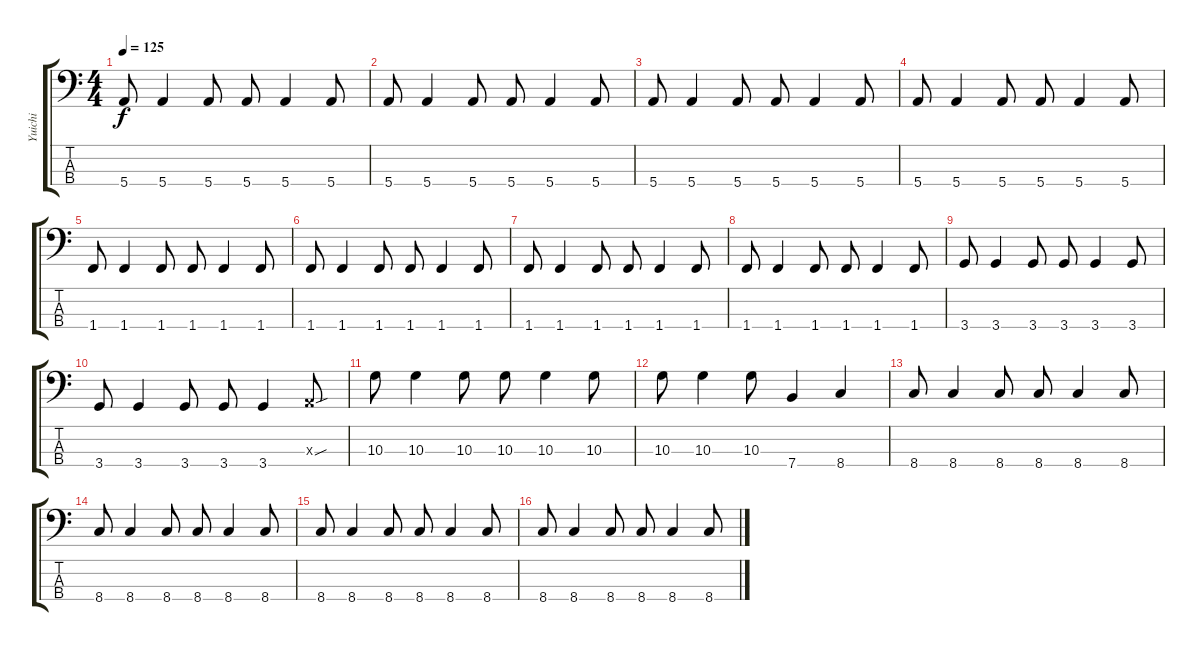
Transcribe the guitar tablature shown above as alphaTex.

\track ("Yuichi" "Yuichi") {instrument electricbassfinger}
\staff {score tabs}
\tuning (G2 D2 A1 E1) {hide}
\ts (4 4)
\tempo 125
\clef f4
\ks c
5.4.8{dy f} 5.4.4 5.4.8 5.4.8 5.4.4 5.4.8 |
5.4.8 5.4.4 5.4.8 5.4.8 5.4.4 5.4.8 |
5.4.8 5.4.4 5.4.8 5.4.8 5.4.4 5.4.8 |
5.4.8 5.4.4 5.4.8 5.4.8 5.4.4 5.4.8 |
1.4.8 1.4.4 1.4.8 1.4.8 1.4.4 1.4.8 |
1.4.8 1.4.4 1.4.8 1.4.8 1.4.4 1.4.8 |
1.4.8 1.4.4 1.4.8 1.4.8 1.4.4 1.4.8 |
1.4.8 1.4.4 1.4.8 1.4.8 1.4.4 1.4.8 |
3.4.8 3.4.4 3.4.8 3.4.8 3.4.4 3.4.8 |
3.4.8 3.4.4 3.4.8 3.4.8 3.4.4 0.3{sou x}.8 |
10.3.8 10.3.4 10.3.8 10.3.8 10.3.4 10.3.8 |
10.3.8 10.3.4 10.3.8 7.4.4 8.4.4 |
8.4.8 8.4.4 8.4.8 8.4.8 8.4.4 8.4.8 |
8.4.8 8.4.4 8.4.8 8.4.8 8.4.4 8.4.8 |
8.4.8 8.4.4 8.4.8 8.4.8 8.4.4 8.4.8 |
8.4.8 8.4.4 8.4.8 8.4.8 8.4.4 8.4.8
